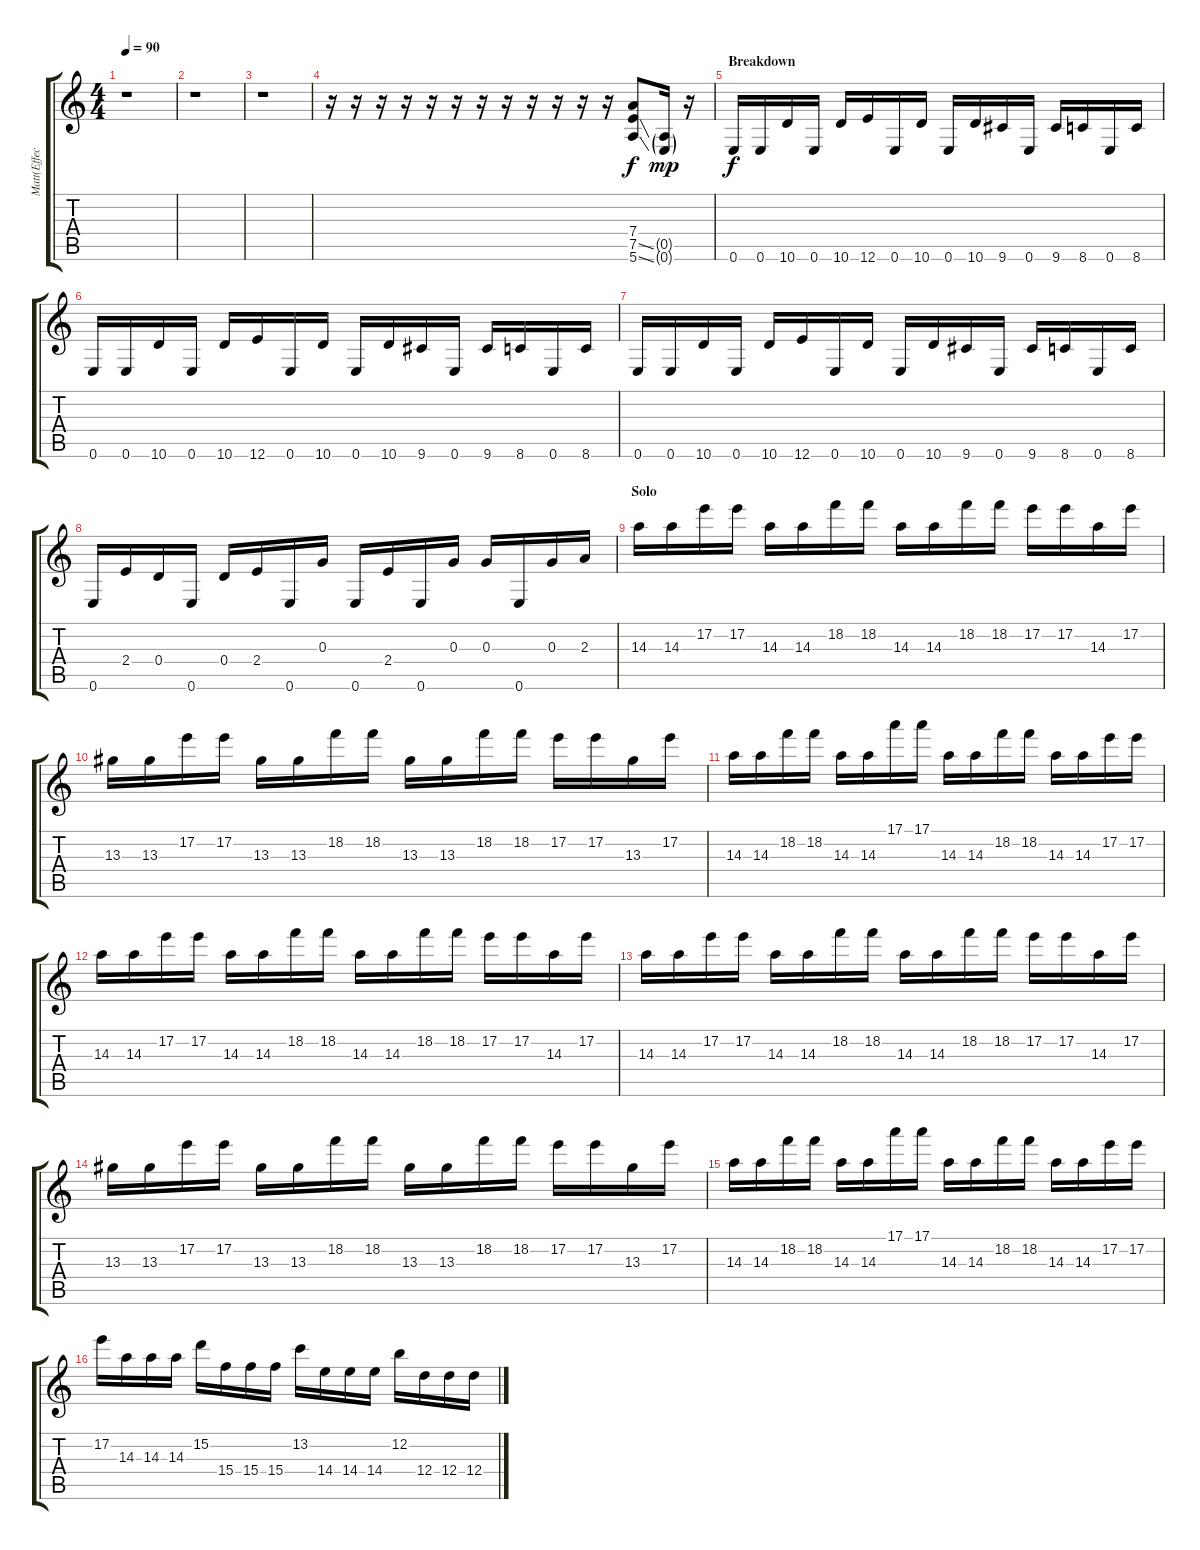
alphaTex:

\track ("Matt(Effect)" "Matt(Effec") {instrument distortionguitar}
\staff {score tabs}
\tuning (E4 B3 G3 D3 A2 E2) {hide}
\ts (4 4)
\tempo 90
\clef g2
\ks c
r.1{dy f} |
r.1 |
r.1 |
r.16 r.16 r.16 r.16 r.16 r.16 r.16 r.16 r.16 r.16 r.16 r.16 (7.4 7.5{ss} 5.6{ss}).8 (0.5{g} 0.6{g}).16{dy mp} r.16 |
\section ("" "Breakdown")
0.6.16{dy f} 0.6.16 10.6.16 0.6.16 10.6.16 12.6.16 0.6.16 10.6.16 0.6.16 10.6.16 9.6.16 0.6.16 9.6.16 8.6.16 0.6.16 8.6.16 |
0.6.16 0.6.16 10.6.16 0.6.16 10.6.16 12.6.16 0.6.16 10.6.16 0.6.16 10.6.16 9.6.16 0.6.16 9.6.16 8.6.16 0.6.16 8.6.16 |
0.6.16 0.6.16 10.6.16 0.6.16 10.6.16 12.6.16 0.6.16 10.6.16 0.6.16 10.6.16 9.6.16 0.6.16 9.6.16 8.6.16 0.6.16 8.6.16 |
0.6.16 2.4.16 0.4.16 0.6.16 0.4.16 2.4.16 0.6.16 0.3.16 0.6.16 2.4.16 0.6.16 0.3.16 0.3.16 0.6.16 0.3.16 2.3.16 |
\section ("" "Solo ")
14.3.16{volume 15 balance 14} 14.3.16 17.2.16 17.2.16 14.3.16 14.3.16 18.2.16 18.2.16 14.3.16 14.3.16 18.2.16 18.2.16 17.2.16 17.2.16 14.3.16 17.2.16 |
13.3.16 13.3.16 17.2.16 17.2.16 13.3.16 13.3.16 18.2.16 18.2.16 13.3.16 13.3.16 18.2.16 18.2.16 17.2.16 17.2.16 13.3.16 17.2.16 |
14.3.16 14.3.16 18.2.16 18.2.16 14.3.16 14.3.16 17.1.16 17.1.16 14.3.16 14.3.16 18.2.16 18.2.16 14.3.16 14.3.16 17.2.16 17.2.16 |
14.3.16 14.3.16 17.2.16 17.2.16 14.3.16 14.3.16 18.2.16 18.2.16 14.3.16 14.3.16 18.2.16 18.2.16 17.2.16 17.2.16 14.3.16 17.2.16 |
14.3.16 14.3.16 17.2.16 17.2.16 14.3.16 14.3.16 18.2.16 18.2.16 14.3.16 14.3.16 18.2.16 18.2.16 17.2.16 17.2.16 14.3.16 17.2.16 |
13.3.16 13.3.16 17.2.16 17.2.16 13.3.16 13.3.16 18.2.16 18.2.16 13.3.16 13.3.16 18.2.16 18.2.16 17.2.16 17.2.16 13.3.16 17.2.16 |
14.3.16 14.3.16 18.2.16 18.2.16 14.3.16 14.3.16 17.1.16 17.1.16 14.3.16 14.3.16 18.2.16 18.2.16 14.3.16 14.3.16 17.2.16 17.2.16 |
17.2.16 14.3.16 14.3.16 14.3.16 15.2.16 15.4.16 15.4.16 15.4.16 13.2.16 14.4.16 14.4.16 14.4.16 12.2.16 12.4.16 12.4.16 12.4.16
